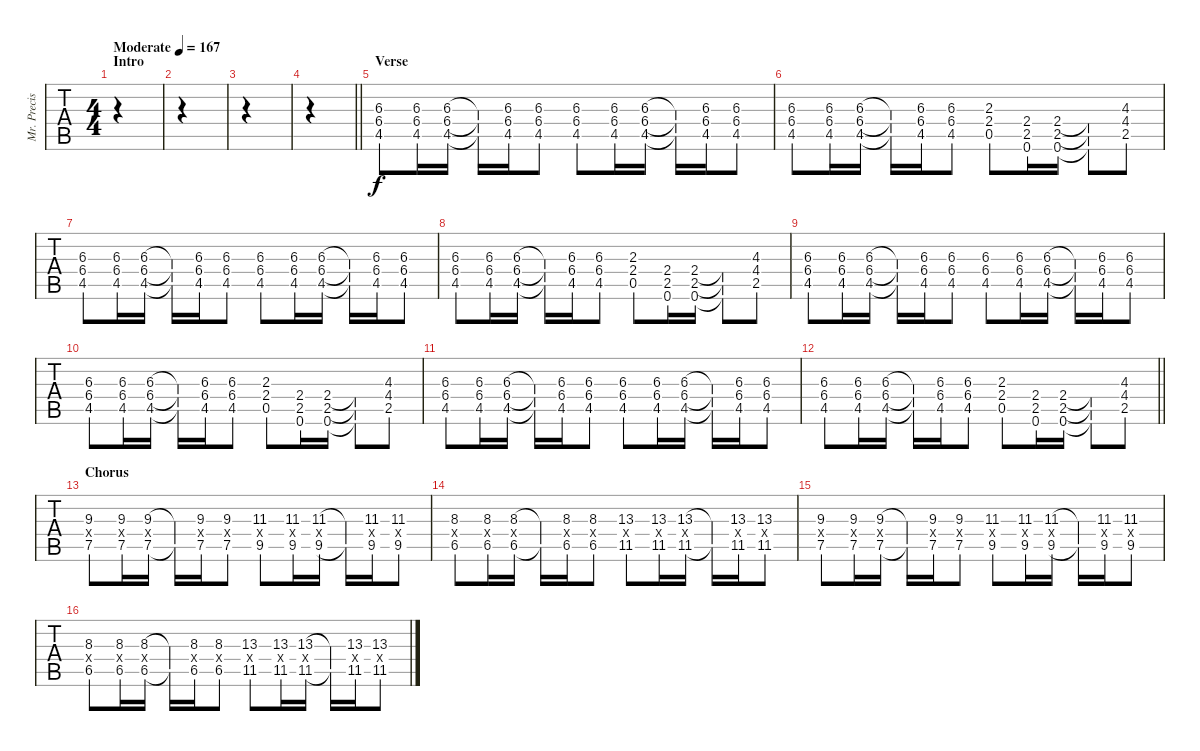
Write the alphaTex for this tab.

\track ("Mr. Precision - Guitar Two" "Mr. Precis") {instrument distortionguitar}
\staff {tabs}
\tuning (E4 B3 G3 D3 A2 E2) {hide}
\ts (4 4)
\section ("" "Intro")
\tempo (167 "Moderate")
\clef g2
\ks c
|
|
|
\barLineRight lightlight
|
\section ("" "Verse")
(6.3 6.4 4.5).8{balance 8} (6.3 6.4 4.5).16 (6.3 6.4 4.5).16 (6.3{t} 6.4{t} 4.5{t}).16 (6.3 6.4 4.5).16 (6.3 6.4 4.5).8 (6.3 6.4 4.5).8 (6.3 6.4 4.5).16 (6.3 6.4 4.5).16 (6.3{t} 6.4{t} 4.5{t}).16 (6.3 6.4 4.5).16 (6.3 6.4 4.5).8 |
(6.3 6.4 4.5).8 (6.3 6.4 4.5).16 (6.3 6.4 4.5).16 (6.3{t} 6.4{t} 4.5{t}).16 (6.3 6.4 4.5).16 (6.3 6.4 4.5).8 (2.3 2.4 0.5).8 (2.4 2.5 0.6).16 (2.4 2.5 0.6).16 (2.4{t} 2.5{t} 0.6{t}).8 (4.3 4.4 2.5).8 |
(6.3 6.4 4.5).8 (6.3 6.4 4.5).16 (6.3 6.4 4.5).16 (6.3{t} 6.4{t} 4.5{t}).16 (6.3 6.4 4.5).16 (6.3 6.4 4.5).8 (6.3 6.4 4.5).8 (6.3 6.4 4.5).16 (6.3 6.4 4.5).16 (6.3{t} 6.4{t} 4.5{t}).16 (6.3 6.4 4.5).16 (6.3 6.4 4.5).8 |
(6.3 6.4 4.5).8 (6.3 6.4 4.5).16 (6.3 6.4 4.5).16 (6.3{t} 6.4{t} 4.5{t}).16 (6.3 6.4 4.5).16 (6.3 6.4 4.5).8 (2.3 2.4 0.5).8 (2.4 2.5 0.6).16 (2.4 2.5 0.6).16 (2.4{t} 2.5{t} 0.6{t}).8 (4.3 4.4 2.5).8 |
(6.3 6.4 4.5).8 (6.3 6.4 4.5).16 (6.3 6.4 4.5).16 (6.3{t} 6.4{t} 4.5{t}).16 (6.3 6.4 4.5).16 (6.3 6.4 4.5).8 (6.3 6.4 4.5).8 (6.3 6.4 4.5).16 (6.3 6.4 4.5).16 (6.3{t} 6.4{t} 4.5{t}).16 (6.3 6.4 4.5).16 (6.3 6.4 4.5).8 |
(6.3 6.4 4.5).8 (6.3 6.4 4.5).16 (6.3 6.4 4.5).16 (6.3{t} 6.4{t} 4.5{t}).16 (6.3 6.4 4.5).16 (6.3 6.4 4.5).8 (2.3 2.4 0.5).8 (2.4 2.5 0.6).16 (2.4 2.5 0.6).16 (2.4{t} 2.5{t} 0.6{t}).8 (4.3 4.4 2.5).8 |
(6.3 6.4 4.5).8 (6.3 6.4 4.5).16 (6.3 6.4 4.5).16 (6.3{t} 6.4{t} 4.5{t}).16 (6.3 6.4 4.5).16 (6.3 6.4 4.5).8 (6.3 6.4 4.5).8 (6.3 6.4 4.5).16 (6.3 6.4 4.5).16 (6.3{t} 6.4{t} 4.5{t}).16 (6.3 6.4 4.5).16 (6.3 6.4 4.5).8 |
\barLineRight lightlight
(6.3 6.4 4.5).8 (6.3 6.4 4.5).16 (6.3 6.4 4.5).16 (6.3{t} 6.4{t} 4.5{t}).16 (6.3 6.4 4.5).16 (6.3 6.4 4.5).8 (2.3 2.4 0.5).8 (2.4 2.5 0.6).16 (2.4 2.5 0.6).16 (2.4{t} 2.5{t} 0.6{t}).8 (4.3 4.4 2.5).8 |
\section ("" "Chorus")
(9.3 7.4{x} 7.5).8{balance 13} (9.3 7.4{x} 7.5).16 (9.3 7.4{x} 7.5).16 (9.3{t} 7.5{t}).16 (9.3 7.4{x} 7.5).16 (9.3 7.4{x} 7.5).8 (11.3 9.4{x} 9.5).8 (11.3 9.4{x} 9.5).16 (11.3 9.4{x} 9.5).16 (11.3{t} 9.5{t}).16 (11.3 9.4{x} 9.5).16 (11.3 9.4{x} 9.5).8 |
(8.3 6.4{x} 6.5).8 (8.3 6.4{x} 6.5).16 (8.3 6.4{x} 6.5).16 (8.3{t} 6.5{t}).16 (8.3 6.4{x} 6.5).16 (8.3 6.4{x} 6.5).8 (13.3 11.4{x} 11.5).8 (13.3 11.4{x} 11.5).16 (13.3 11.4{x} 11.5).16 (13.3{t} 11.5{t}).16 (13.3 11.4{x} 11.5).16 (13.3 11.4{x} 11.5).8 |
(9.3 7.4{x} 7.5).8 (9.3 7.4{x} 7.5).16 (9.3 7.4{x} 7.5).16 (9.3{t} 7.5{t}).16 (9.3 7.4{x} 7.5).16 (9.3 7.4{x} 7.5).8 (11.3 9.4{x} 9.5).8 (11.3 9.4{x} 9.5).16 (11.3 9.4{x} 9.5).16 (11.3{t} 9.5{t}).16 (11.3 9.4{x} 9.5).16 (11.3 9.4{x} 9.5).8 |
(8.3 6.4{x} 6.5).8 (8.3 6.4{x} 6.5).16 (8.3 6.4{x} 6.5).16 (8.3{t} 6.5{t}).16 (8.3 6.4{x} 6.5).16 (8.3 6.4{x} 6.5).8 (13.3 11.4{x} 11.5).8 (13.3 11.4{x} 11.5).16 (13.3 11.4{x} 11.5).16 (13.3{t} 11.5{t}).16 (13.3 11.4{x} 11.5).16 (13.3 11.4{x} 11.5).8
